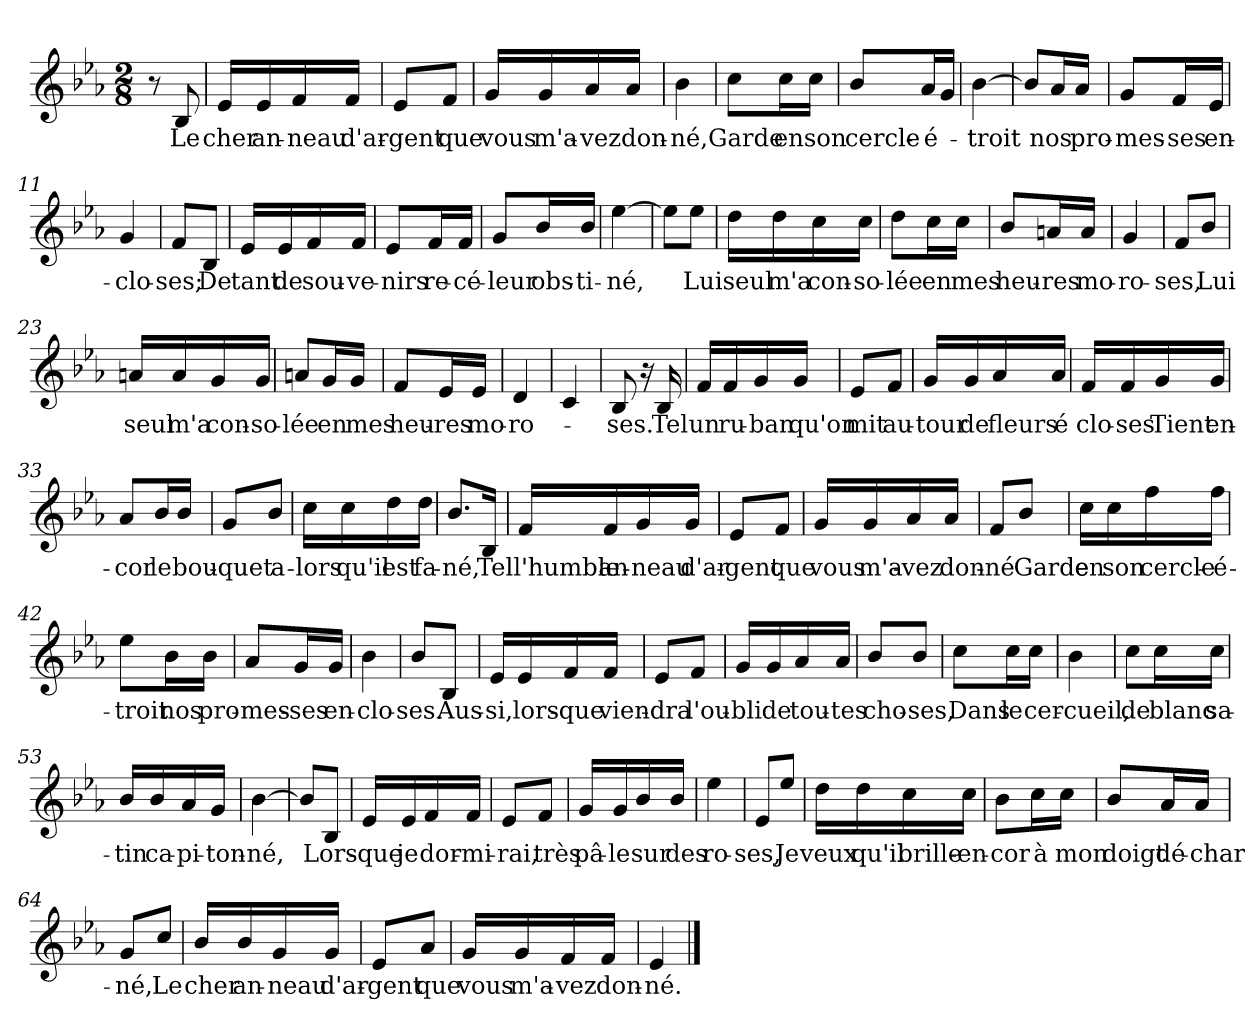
**kern	**text
*part1	*part1
*staff1	*staff1
*clefG2	*
*k[b-e-a-]	*
*M2/8	*
=1	=1
8r	.
!	!LO:LY:b
8B-/	Le
=2	=2
!	!LO:LY:b
16e-/LL	cher
!	!LO:LY:b
16e-/	an-
!	!LO:LY:b
16f/	-neau
!	!LO:LY:b
16f/JJ	d'ar-
=3	=3
!	!LO:LY:b
8e-/L	-gent
!	!LO:LY:b
8f/J	que
=4	=4
!	!LO:LY:b
16g/LL	vous
!	!LO:LY:b
16g/	m'a-
!	!LO:LY:b
16a-/	-vez
!	!LO:LY:b
16a-/JJ	don-
=5	=5
!	!LO:LY:b
4b-\	-né,
=6	=6
!	!LO:LY:b
8cc\L	Garde
!	!LO:LY:b
16cc\L	en
!	!LO:LY:b
16cc\JJ	son
=7	=7
!	!LO:LY:b
8b-/L	cercle-
!	!LO:LY:b
16a-/L	-é-
16g/JJ	.
=8	=8
!	!LO:LY:b
[4b-\	-troit
=9	=9
8b-/L]	.
!	!LO:LY:b
16a-/L	nos
!	!LO:LY:b
16a-/JJ	pro-
!!LO:LB:g=z
=10	=10
!	!LO:LY:b
8g/L	-mes-
!	!LO:LY:b
16f/L	-ses
!	!LO:LY:b
16e-/JJ	en-
=11	=11
!	!LO:LY:b
4g/	-clo-
=12	=12
!	!LO:LY:b
8f/L	-ses;
!	!LO:LY:b
8B-/J	De
=13	=13
!	!LO:LY:b
16e-/LL	tant
!	!LO:LY:b
16e-/	de
!	!LO:LY:b
16f/	sou-
!	!LO:LY:b
16f/JJ	-ve-
=14	=14
!	!LO:LY:b
8e-/L	-nirs
!	!LO:LY:b
16f/L	re-
!	!LO:LY:b
16f/JJ	-cé-
=15	=15
!	!LO:LY:b
8g/L	-leur
!	!LO:LY:b
16b-/L	obs-
!	!LO:LY:b
16b-/JJ	-ti-
=16	=16
!	!LO:LY:b
[4ee-\	-né,
=17	=17
8ee-\L]	.
!	!LO:LY:b
8ee-\J	Lui
=18	=18
!	!LO:LY:b
16dd\LL	seul
!	!LO:LY:b
16dd\	m'a
!	!LO:LY:b
16cc\	con-
!	!LO:LY:b
16cc\JJ	-so-
=19	=19
!	!LO:LY:b
8dd\L	-lée
!	!LO:LY:b
16cc\L	en
!	!LO:LY:b
16cc\JJ	mes
!!LO:LB:g=z
=20	=20
!	!LO:LY:b
8b-/L	heu-
!	!LO:LY:b
16an/L	-res
!	!LO:LY:b
16a/JJ	mo-
=21	=21
!	!LO:LY:b
4g/	-ro-
=22	=22
!	!LO:LY:b
8f/L	-ses,
!	!LO:LY:b
8b-/J	Lui
=23	=23
!	!LO:LY:b
16an/LL	seul
!	!LO:LY:b
16a/	m'a
!	!LO:LY:b
16g/	con-
!	!LO:LY:b
16g/JJ	-so-
=24	=24
!	!LO:LY:b
8an/L	-lée
!	!LO:LY:b
16g/L	en
!	!LO:LY:b
16g/JJ	mes
=25	=25
!	!LO:LY:b
8f/L	heu-
!	!LO:LY:b
16e-/L	-res
!	!LO:LY:b
16e-/JJ	mo-
=26	=26
!	!LO:LY:b
4d/	-ro-
=27	=27
4c/	.
=28	=28
!	!LO:LY:b
8B-/	-ses.
16r	.
!	!LO:LY:b
16B-/	Tel
=29	=29
!	!LO:LY:b
16f/LL	un
!	!LO:LY:b
16f/	ru-
!	!LO:LY:b
16g/	-ban
!	!LO:LY:b
16g/JJ	qu'on
!!LO:LB:g=z
=30	=30
!	!LO:LY:b
8e-/L	mit
!	!LO:LY:b
8f/J	au-
=31	=31
!	!LO:LY:b
16g/LL	-tour
!	!LO:LY:b
16g/	de
!	!LO:LY:b
16a-/	fleurs
!	!LO:LY:b
16a-/JJ	é
=32	=32
!	!LO:LY:b
16f/LL	clo-
!	!LO:LY:b
16f/	-ses
!	!LO:LY:b
16g/	Tient
!	!LO:LY:b
16g/JJ	en-
=33	=33
!	!LO:LY:b
8a-/L	-cor
!	!LO:LY:b
16b-/L	le
!	!LO:LY:b
16b-/JJ	bou-
=34	=34
!	!LO:LY:b
8g/L	-quet
!	!LO:LY:b
8b-/J	a-
=35	=35
!	!LO:LY:b
16cc\LL	-lors
!	!LO:LY:b
16cc\	qu'il
!	!LO:LY:b
16dd\	est
!	!LO:LY:b
16dd\JJ	fa-
=36	=36
!	!LO:LY:b
8.b-/L	-né,
!	!LO:LY:b
16B-/Jk	Tel
=37	=37
!	!LO:LY:b
16f/LL	l'humble
!	!LO:LY:b
16f/	an-
!	!LO:LY:b
16g/	-neau
!	!LO:LY:b
16g/JJ	d'ar-
!!LO:LB:g=z
=38	=38
!	!LO:LY:b
8e-/L	-gent
!	!LO:LY:b
8f/J	que
=39	=39
!	!LO:LY:b
16g/LL	vous
!	!LO:LY:b
16g/	m'a-
!	!LO:LY:b
16a-/	-vez
!	!LO:LY:b
16a-/JJ	don-
=40	=40
!	!LO:LY:b
8f/L	-né
!	!LO:LY:b
8b-/J	Garde
=41	=41
!	!LO:LY:b
16cc\LL	en
!	!LO:LY:b
16cc\	son
!	!LO:LY:b
16ff\	cercle-
!	!LO:LY:b
16ff\JJ	-é-
=42	=42
!	!LO:LY:b
8ee-\L	-troit
!	!LO:LY:b
16b-\L	nos
!	!LO:LY:b
16b-\JJ	pro-
=43	=43
!	!LO:LY:b
8a-/L	-mes-
!	!LO:LY:b
16g/L	-ses
!	!LO:LY:b
16g/JJ	en-
=44	=44
!	!LO:LY:b
4b-\	-clo-
=45	=45
!	!LO:LY:b
8b-/L	-ses.
!	!LO:LY:b
8B-/J	Aus-
!!LO:LB:g=z
=46	=46
!	!LO:LY:b
16e-/LL	-si,
!	!LO:LY:b
16e-/	lors-
!	!LO:LY:b
16f/	-que
!	!LO:LY:b
16f/JJ	vien-
=47	=47
!	!LO:LY:b
8e-/L	-dra
!	!LO:LY:b
8f/J	l'ou-
=48	=48
!	!LO:LY:b
16g/LL	-bli
!	!LO:LY:b
16g/	de
!	!LO:LY:b
16a-/	tou-
!	!LO:LY:b
16a-/JJ	-tes
=49	=49
!	!LO:LY:b
8b-/L	cho-
!	!LO:LY:b
8b-/J	-ses,
=50	=50
!	!LO:LY:b
8cc\L	Dans
!	!LO:LY:b
16cc\L	le
!	!LO:LY:b
16cc\JJ	cer-
=51	=51
!	!LO:LY:b
4b-\	-cueil,
=52	=52
!	!LO:LY:b
8cc\L	de
!	!LO:LY:b
16cc\L	blanc
!	!LO:LY:b
16cc\JJ	sa-
=53	=53
!	!LO:LY:b
16b-/LL	-tin
!	!LO:LY:b
16b-/	ca-
!	!LO:LY:b
16a-/	-pi-
!	!LO:LY:b
16g/JJ	-ton-
=54	=54
!	!LO:LY:b
[4b-\	-né,
=55	=55
8b-/L]	.
!	!LO:LY:b
8B-/J	Lors-
!!LO:LB:g=z
=56	=56
!	!LO:LY:b
16e-/LL	-que
!	!LO:LY:b
16e-/	je
!	!LO:LY:b
16f/	dor-
!	!LO:LY:b
16f/JJ	-mi-
=57	=57
!	!LO:LY:b
8e-/L	-rai,
!	!LO:LY:b
8f/J	très
=58	=58
!	!LO:LY:b
16g/LL	pâ-
!	!LO:LY:b
16g/	-le
!	!LO:LY:b
16b-/	sur
!	!LO:LY:b
16b-/JJ	des
=59	=59
!	!LO:LY:b
4ee-\	ro-
=60	=60
!	!LO:LY:b
8e-/L	-ses,
!	!LO:LY:b
8ee-/J	Je
=61	=61
!	!LO:LY:b
16dd\LL	veux
!	!LO:LY:b
16dd\	qu'il
!	!LO:LY:b
16cc\	brille-
!	!LO:LY:b
16cc\JJ	-en-
=62	=62
!	!LO:LY:b
8b-\L	-cor
!	!LO:LY:b
16cc\L	à
!	!LO:LY:b
16cc\JJ	mon
=63	=63
!	!LO:LY:b
8b-/L	doigt
!	!LO:LY:b
16a-/L	dé-
!	!LO:LY:b
16a-/JJ	-char-
=64	=64
!	!LO:LY:b
8g/L	-né,
!	!LO:LY:b
8cc/J	Le
!!LO:LB:g=z
=65	=65
!	!LO:LY:b
16b-/LL	cher
!	!LO:LY:b
16b-/	an-
!	!LO:LY:b
16g/	-neau
!	!LO:LY:b
16g/JJ	d'ar-
=66	=66
!	!LO:LY:b
8e-/L	-gent
!	!LO:LY:b
8a-/J	que
=67	=67
!	!LO:LY:b
16g/LL	vous
!	!LO:LY:b
16g/	m'a-
!	!LO:LY:b
16f/	-vez
!	!LO:LY:b
16f/JJ	don-
=68	=68
!	!LO:LY:b
4e-/	-né.
==	==
*-	*-
